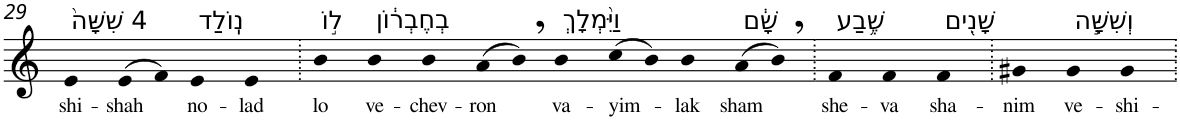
**kern	**text
*part1	*part1
*staff1	*staff1
*I"Piano	*
*I'Pno	*
!!LO:PB:g=z
*clefG2	*
*k[]	*
=29	=29
!LO:TX:a:t=4 שִׁשָּׁה֙	!
!	!LO:LY:b
4e	shi-
!	!LO:LY:b
(>8e	-shah
8f)	.
!LO:TX:a:t=נֽוֹלַד	!
!	!LO:LY:b
4e	no-
!	!LO:LY:b
4e	-lad
=30.	=30.
!LO:TX:a:t=ל֣וֹ	!
!	!LO:LY:b
4b	lo
!LO:TX:a:t=בְחֶבְר֔וֹן	!
!	!LO:LY:b
4b	ve-
!	!LO:LY:b
4b	-chev-
!	!LO:LY:b
(>8a	-ron
8b,)	.
!LO:TX:a:t=וַיִּ֨מְלָךְ	!
!	!LO:LY:b
4b	va-
!	!LO:LY:b
(>8cc	-yim-
8b)	.
!	!LO:LY:b
4b	-lak
!LO:TX:a:t=שָׁ֔ם	!
!	!LO:LY:b
(>8a	sham
8b,)	.
=31.	=31.
!LO:TX:a:t=שֶׁ֥בַע	!
!	!LO:LY:b
4f	she-
!	!LO:LY:b
4f	-va
!LO:TX:a:t=שָׁנִ֖ים	!
!	!LO:LY:b
4f	sha-
=32.	=32.
!	!LO:LY:b
4g#X	-nim
!LO:TX:a:t=וְשִׁשָּׁ֣ה	!
!	!LO:LY:b
4g#	ve-
!	!LO:LY:b
4g#	-shi-
=.	=.
*-	*-
